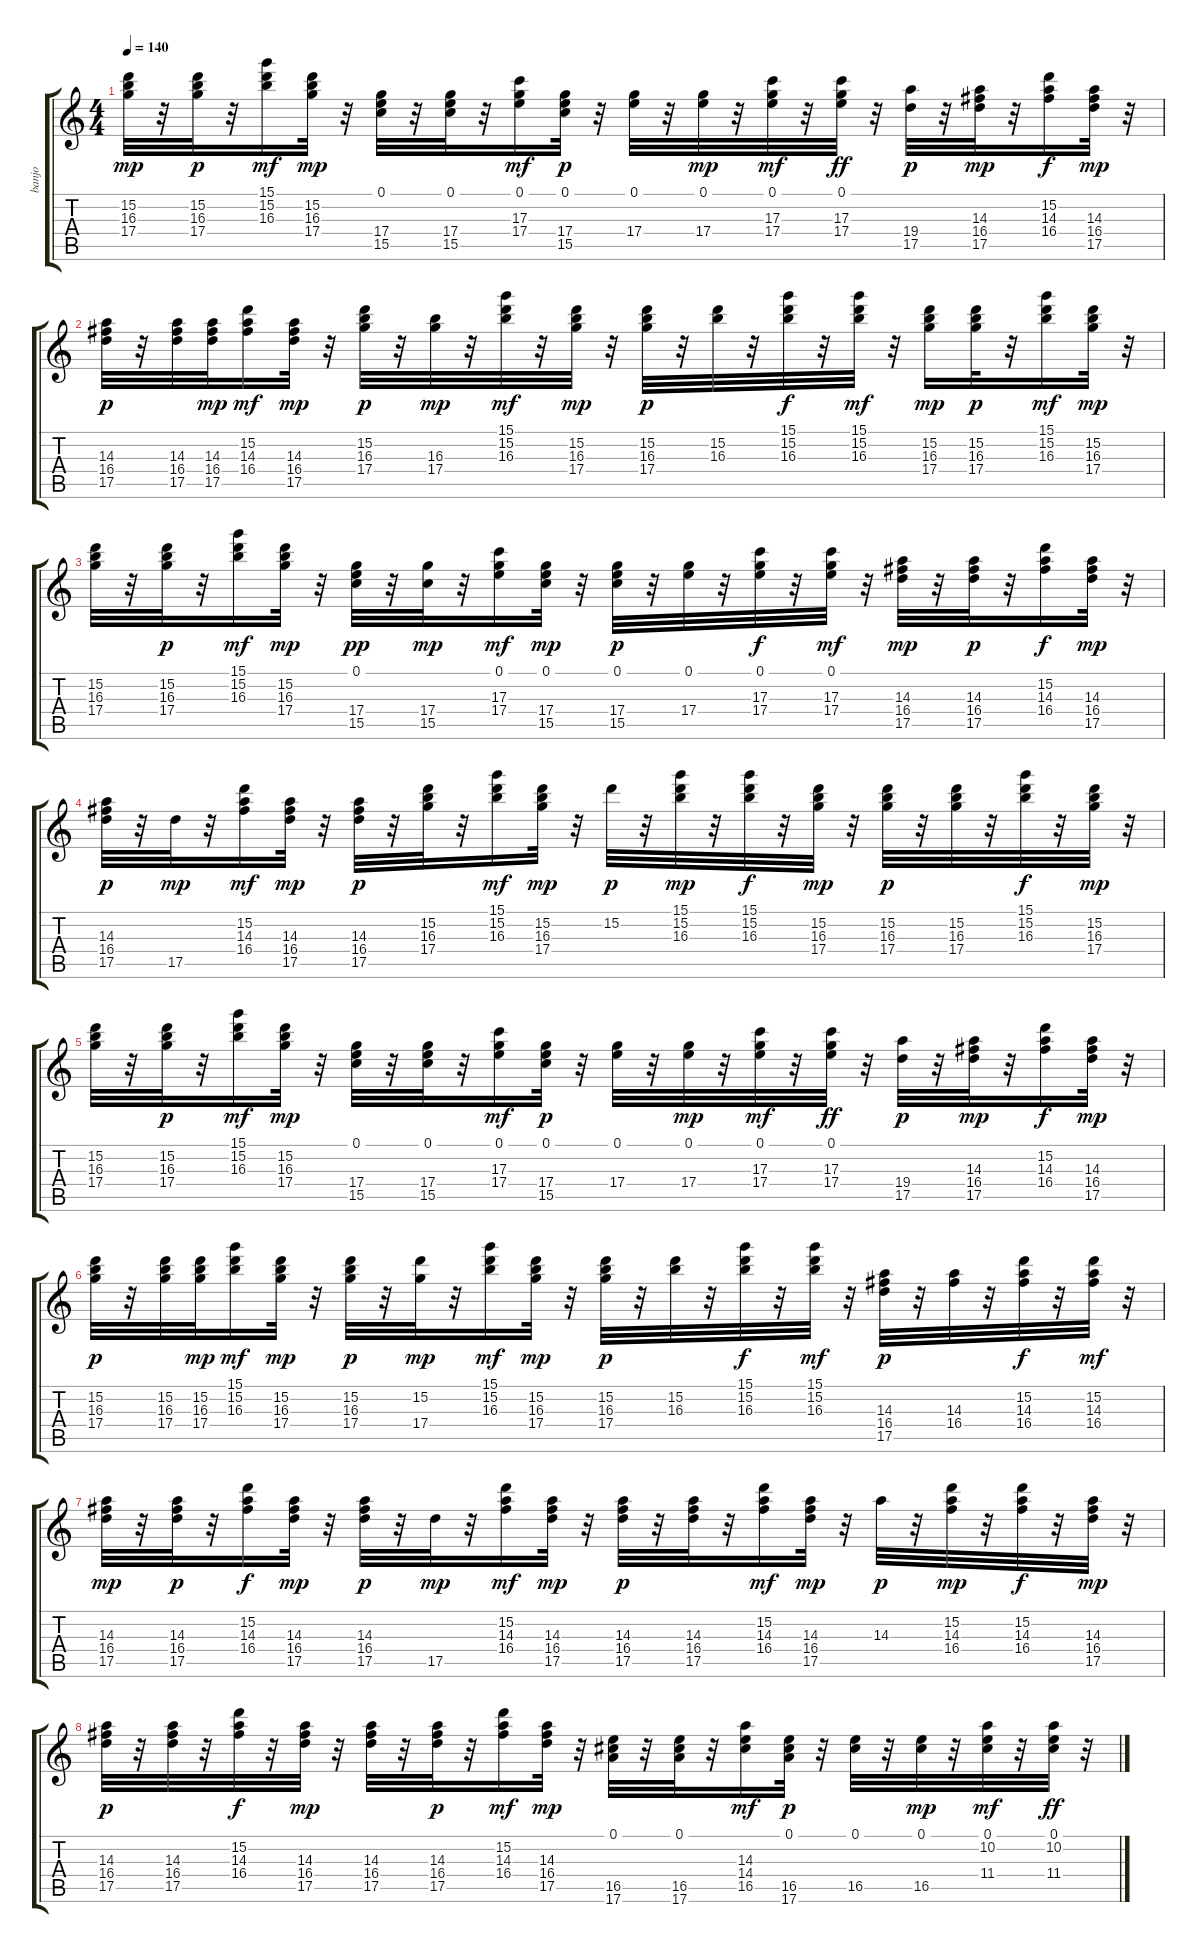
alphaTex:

\track ("banjo" "banjo") {instrument banjo}
\staff {score tabs}
\tuning (E4 B3 G3 D3 A2 E2) {hide}
\displaytranspose 12
\ts (4 4)
\tempo 140
\clef g2
\ks c
(15.2 16.3 17.4).32{dy mp} r.32 (15.2 16.3 17.4).32{dy p} r.32 (15.1 15.2 16.3).16{dy mf} (15.2 16.3 17.4).32{dy mp} r.32 (0.1 17.4 15.5).32 r.32 (0.1 17.4 15.5).32 r.32 (0.1 17.3 17.4).16{dy mf} (0.1 17.4 15.5).32{dy p} r.32 (0.1 17.4).32 r.32 (0.1 17.4).32{dy mp} r.32 (0.1 17.3 17.4).32{dy mf} r.32 (0.1 17.3 17.4).32{dy ff} r.32 (19.4 17.5).32{dy p} r.32 (14.3 16.4 17.5).32{dy mp} r.32 (15.2 14.3 16.4).16{dy f} (14.3 16.4 17.5).32{dy mp} r.32 |
(14.3 16.4 17.5).32{dy p} r.32 (14.3 16.4 17.5).32 (14.3 16.4 17.5).32{dy mp} (15.2 14.3 16.4).16{dy mf} (14.3 16.4 17.5).32{dy mp} r.32 (15.2 16.3 17.4).32{dy p} r.32 (16.3 17.4).32{dy mp} r.32 (15.1 15.2 16.3).32{dy mf} r.32 (15.2 16.3 17.4).32{dy mp} r.32 (15.2 16.3 17.4).32{dy p} r.32 (15.2 16.3).32 r.32 (15.1 15.2 16.3).32{dy f} r.32 (15.1 15.2 16.3).32{dy mf} r.32 (15.2 16.3 17.4).16{dy mp} (15.2 16.3 17.4).32{dy p} r.32 (15.1 15.2 16.3).16{dy mf} (15.2 16.3 17.4).32{dy mp} r.32 |
(15.2 16.3 17.4).32 r.32 (15.2 16.3 17.4).32{dy p} r.32 (15.1 15.2 16.3).16{dy mf} (15.2 16.3 17.4).32{dy mp} r.32 (0.1 17.4 15.5).32{dy pp} r.32 (17.4 15.5).32{dy mp} r.32 (0.1 17.3 17.4).16{dy mf} (0.1 17.4 15.5).32{dy mp} r.32 (0.1 17.4 15.5).32{dy p} r.32 (0.1 17.4).32 r.32 (0.1 17.3 17.4).32{dy f} r.32 (0.1 17.3 17.4).32{dy mf} r.32 (14.3 16.4 17.5).32{dy mp} r.32 (14.3 16.4 17.5).32{dy p} r.32 (15.2 14.3 16.4).16{dy f} (14.3 16.4 17.5).32{dy mp} r.32 |
(14.3 16.4 17.5).32{dy p} r.32 17.5.32{dy mp} r.32 (15.2 14.3 16.4).16{dy mf} (14.3 16.4 17.5).32{dy mp} r.32 (14.3 16.4 17.5).32{dy p} r.32 (15.2 16.3 17.4).32 r.32 (15.1 15.2 16.3).16{dy mf} (15.2 16.3 17.4).32{dy mp} r.32 15.2.32{dy p} r.32 (15.1 15.2 16.3).32{dy mp} r.32 (15.1 15.2 16.3).32{dy f} r.32 (15.2 16.3 17.4).32{dy mp} r.32 (15.2 16.3 17.4).32{dy p} r.32 (15.2 16.3 17.4).32 r.32 (15.1 15.2 16.3).32{dy f} r.32 (15.2 16.3 17.4).32{dy mp} r.32 |
(15.2 16.3 17.4).32 r.32 (15.2 16.3 17.4).32{dy p} r.32 (15.1 15.2 16.3).16{dy mf} (15.2 16.3 17.4).32{dy mp} r.32 (0.1 17.4 15.5).32 r.32 (0.1 17.4 15.5).32 r.32 (0.1 17.3 17.4).16{dy mf} (0.1 17.4 15.5).32{dy p} r.32 (0.1 17.4).32 r.32 (0.1 17.4).32{dy mp} r.32 (0.1 17.3 17.4).32{dy mf} r.32 (0.1 17.3 17.4).32{dy ff} r.32 (19.4 17.5).32{dy p} r.32 (14.3 16.4 17.5).32{dy mp} r.32 (15.2 14.3 16.4).16{dy f} (14.3 16.4 17.5).32{dy mp} r.32 |
(15.2 16.3 17.4).32{dy p} r.32 (15.2 16.3 17.4).32 (15.2 16.3 17.4).32{dy mp} (15.1 15.2 16.3).16{dy mf} (15.2 16.3 17.4).32{dy mp} r.32 (15.2 16.3 17.4).32{dy p} r.32 (15.2 17.4).32{dy mp} r.32 (15.1 15.2 16.3).16{dy mf} (15.2 16.3 17.4).32{dy mp} r.32 (15.2 16.3 17.4).32{dy p} r.32 (15.2 16.3).32 r.32 (15.1 15.2 16.3).32{dy f} r.32 (15.1 15.2 16.3).32{dy mf} r.32 (14.3 16.4 17.5).32{dy p} r.32 (14.3 16.4).32 r.32 (15.2 14.3 16.4).32{dy f} r.32 (15.2 14.3 16.4).32{dy mf} r.32 |
(14.3 16.4 17.5).32{dy mp} r.32 (14.3 16.4 17.5).32{dy p} r.32 (15.2 14.3 16.4).16{dy f} (14.3 16.4 17.5).32{dy mp} r.32 (14.3 16.4 17.5).32{dy p} r.32 17.5.32{dy mp} r.32 (15.2 14.3 16.4).16{dy mf} (14.3 16.4 17.5).32{dy mp} r.32 (14.3 16.4 17.5).32{dy p} r.32 (14.3 16.4 17.5).32 r.32 (15.2 14.3 16.4).16{dy mf} (14.3 16.4 17.5).32{dy mp} r.32 14.3.32{dy p} r.32 (15.2 14.3 16.4).32{dy mp} r.32 (15.2 14.3 16.4).32{dy f} r.32 (14.3 16.4 17.5).32{dy mp} r.32 |
(14.3 16.4 17.5).32{dy p} r.32 (14.3 16.4 17.5).32 r.32 (15.2 14.3 16.4).32{dy f} r.32 (14.3 16.4 17.5).32{dy mp} r.32 (14.3 16.4 17.5).32 r.32 (14.3 16.4 17.5).32{dy p} r.32 (15.2 14.3 16.4).16{dy mf} (14.3 16.4 17.5).32{dy mp} r.32 (0.1 16.5 17.6).32 r.32 (0.1 16.5 17.6).32 r.32 (14.3 14.4 16.5).16{dy mf} (0.1 16.5 17.6).32{dy p} r.32 (0.1 16.5).32 r.32 (0.1 16.5).32{dy mp} r.32 (0.1 10.2 11.4).32{dy mf} r.32 (0.1 10.2 11.4).32{dy ff} r.32
